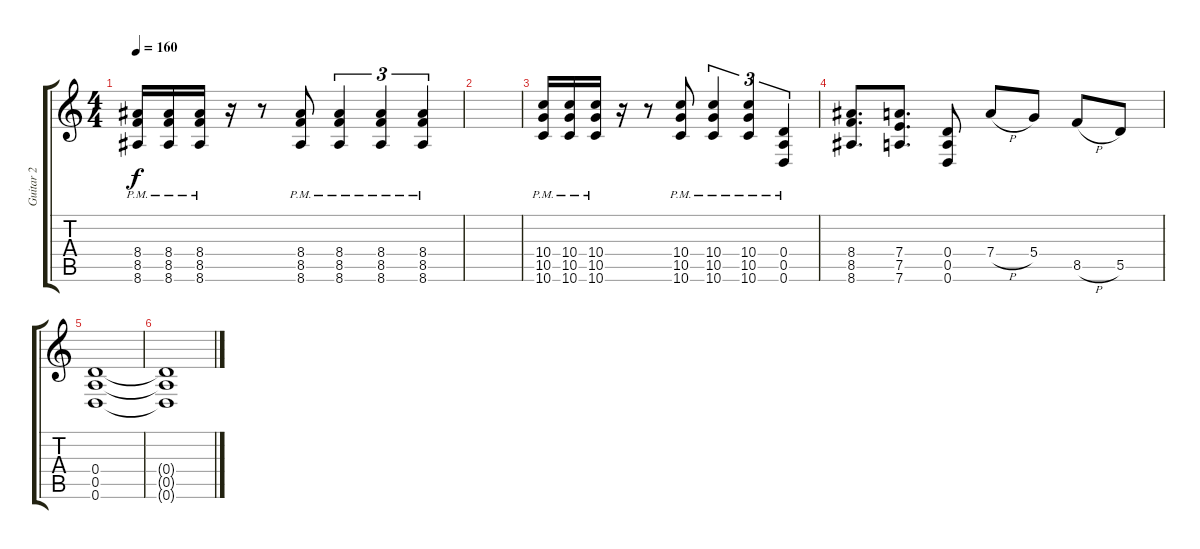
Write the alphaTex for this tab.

\track ("Guitar 2" "Guitar 2") {instrument distortionguitar}
\staff {score tabs}
\tuning (E4 B3 G3 D3 A2 D2) {hide}
\ts (4 4)
\tempo 160
\clef g2
\ks c
(8.4{pm} 8.5{pm} 8.6{pm}).16{dy f} (8.4{pm} 8.5{pm} 8.6{pm}).16 (8.4{pm} 8.5{pm} 8.6{pm}).16 r.16 r.8 (8.4{pm} 8.5{pm} 8.6{pm}).8 (8.4{pm} 8.5{pm} 8.6{pm}).4{tu (3 2)} (8.4{pm} 8.5{pm} 8.6{pm}).4{tu (3 2)} (8.4{pm} 8.5{pm} 8.6{pm}).4{tu (3 2)} |
|
(10.4{pm} 10.5{pm} 10.6{pm}).16 (10.4{pm} 10.5{pm} 10.6{pm}).16 (10.4{pm} 10.5{pm} 10.6{pm}).16 r.16 r.8 (10.4{pm} 10.5{pm} 10.6{pm}).8 (10.4{pm} 10.5{pm} 10.6{pm}).4{tu (3 2)} (10.4{pm} 10.5{pm} 10.6{pm}).4{tu (3 2)} (0.4{pm} 0.5{pm} 0.6{pm}).4{tu (3 2)} |
(8.4 8.5 8.6).8{d} (7.4 7.5 7.6).8{d} (0.4 0.5 0.6).8 7.4{h}.8 5.4.8 8.5{h}.8 5.5.8 |
(0.4 0.5 0.6).1 |
(0.4{t} 0.5{t} 0.6{t}).1
